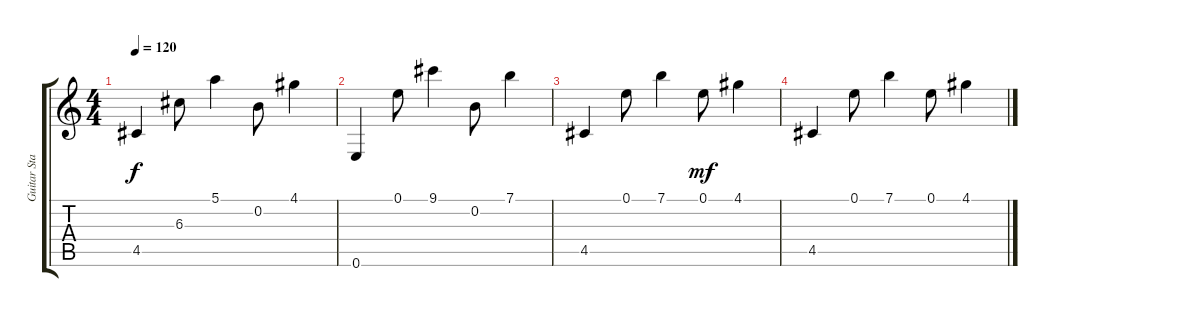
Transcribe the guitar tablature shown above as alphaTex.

\track ("Guitar Standard" "Guitar Sta") {instrument acousticguitarsteel}
\staff {score tabs}
\tuning (E4 B3 G3 D3 A2 E2) {hide}
\ts (4 4)
\tempo 120
\clef g2
\ks c
4.5.4{dy f} 6.3.8 5.1.4 0.2.8 4.1.4 |
0.6.4 0.1.8 9.1.4 0.2.8 7.1.4 |
4.5.4 0.1.8 7.1.4 0.1.8{dy mf} 4.1.4 |
4.5.4 0.1.8 7.1.4 0.1.8 4.1.4
